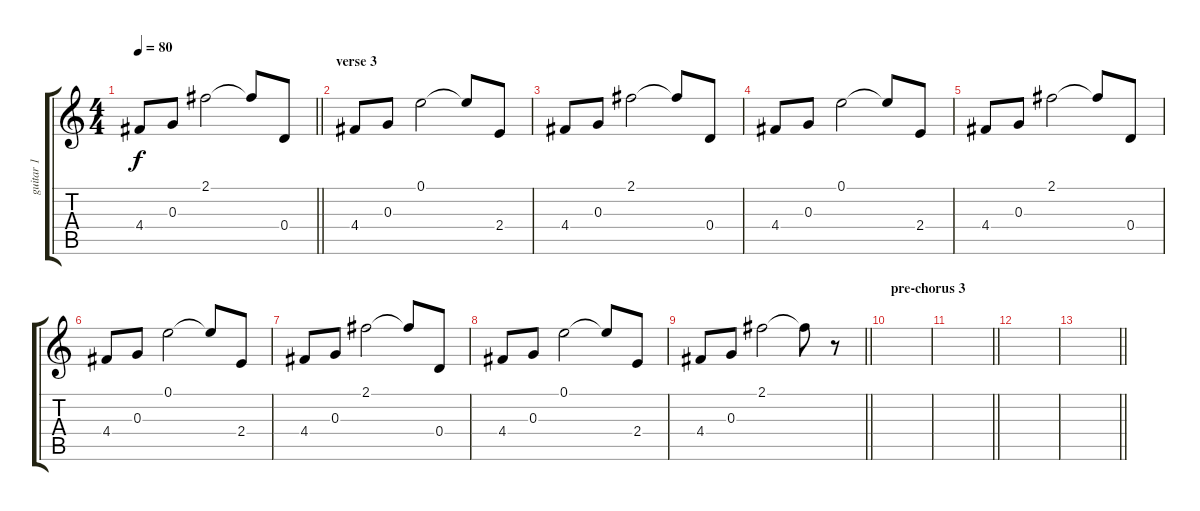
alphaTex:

\track ("guitar 1" "guitar 1") {instrument electricguitarjazz}
\staff {score tabs}
\tuning (E4 B3 G3 D3 A2 E2) {hide}
\ts (4 4)
\tempo 80
\clef g2
\barLineRight lightlight
\ks c
4.4.8{dy f} 0.3.8 2.1.2 2.1{t}.8 0.4.8 |
\section ("" "verse 3")
4.4.8 0.3.8 0.1.2 0.1{t}.8 2.4.8 |
4.4.8 0.3.8 2.1.2 2.1{t}.8 0.4.8 |
4.4.8 0.3.8 0.1.2 0.1{t}.8 2.4.8 |
4.4.8 0.3.8 2.1.2 2.1{t}.8 0.4.8 |
4.4.8 0.3.8 0.1.2 0.1{t}.8 2.4.8 |
4.4.8 0.3.8 2.1.2 2.1{t}.8 0.4.8 |
4.4.8 0.3.8 0.1.2 0.1{t}.8 2.4.8 |
\barLineRight lightlight
4.4.8 0.3.8 2.1.2 2.1{t}.8 r.8 |
\section ("" "pre-chorus 3")
|
\barLineRight lightlight
|
|
\barLineRight lightlight
